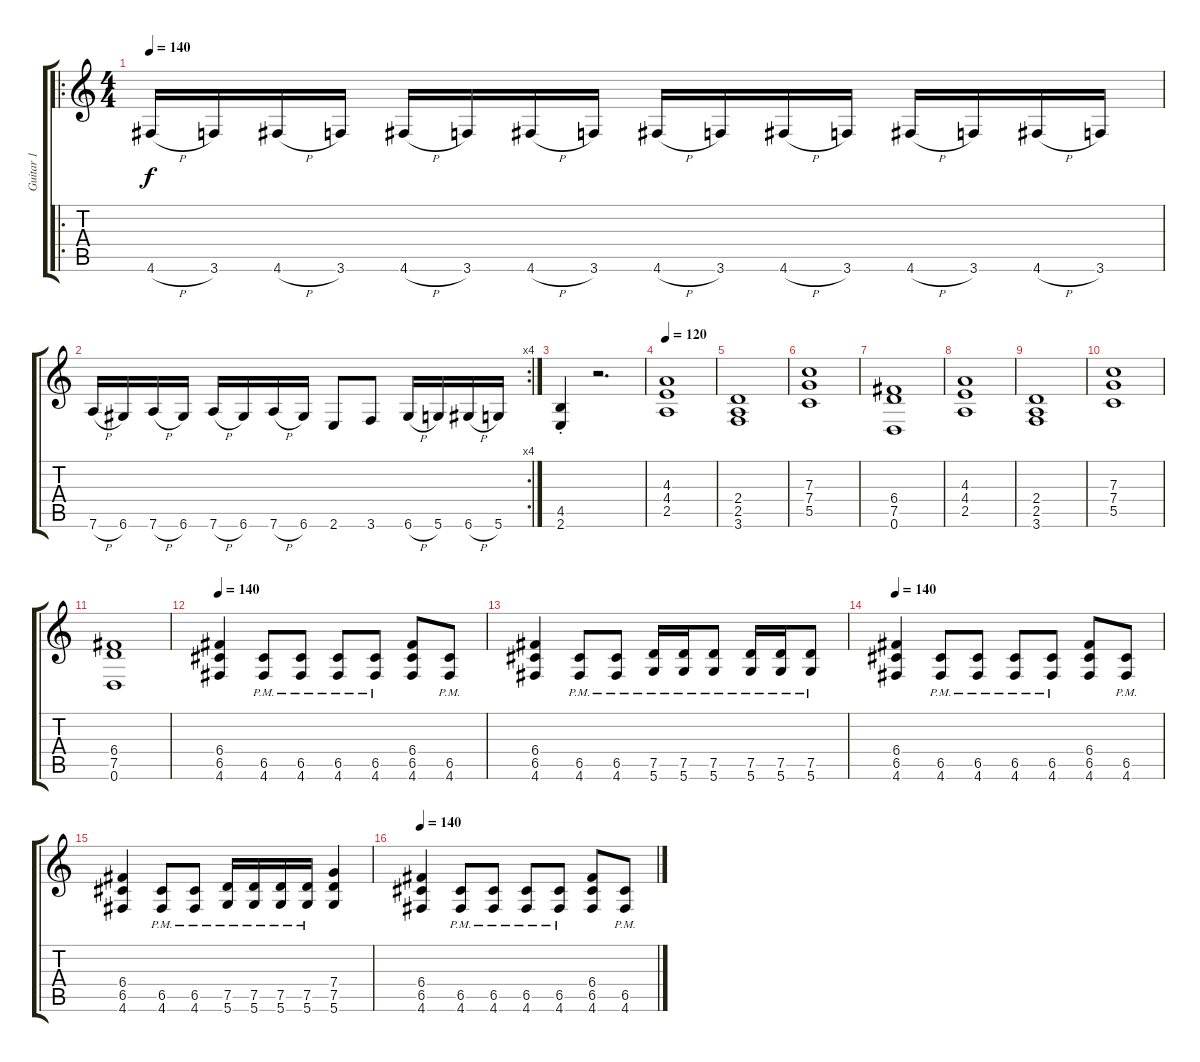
\track ("Guitar 1" "Guitar 1") {instrument distortionguitar}
\staff {score tabs}
\tuning (D4 A3 F3 C3 G2 D2) {hide}
\ro
\ts (4 4)
\tempo 140
\clef g2
\ks c
4.6{h}.16{dy f} 3.6.16 4.6{h}.16 3.6.16 4.6{h}.16 3.6.16 4.6{h}.16 3.6.16 4.6{h}.16 3.6.16 4.6{h}.16 3.6.16 4.6{h}.16 3.6.16 4.6{h}.16 3.6.16 |
\rc 4
7.6{h}.16 6.6.16 7.6{h}.16 6.6.16 7.6{h}.16 6.6.16 7.6{h}.16 6.6.16 2.6.8 3.6.8 6.6{h}.16 5.6.16 6.6{h}.16 5.6.16 |
(4.5{st} 2.6{st}).4 r.2{d} |
\tempo 120
(4.3 4.4 2.5).1 |
(2.4 2.5 3.6).1 |
(7.3 7.4 5.5).1 |
(6.4 7.5 0.6).1 |
(4.3 4.4 2.5).1 |
(2.4 2.5 3.6).1 |
(7.3 7.4 5.5).1 |
(6.4 7.5 0.6).1 |
\tempo 140
(6.4 6.5 4.6).4 (6.5{pm} 4.6{pm}).8 (6.5{pm} 4.6{pm}).8 (6.5{pm} 4.6{pm}).8 (6.5{pm} 4.6{pm}).8 (6.4 6.5 4.6).8 (6.5{pm} 4.6{pm}).8 |
(6.4 6.5 4.6).4 (6.5{pm} 4.6{pm}).8 (6.5{pm} 4.6{pm}).8 (7.5{pm} 5.6{pm}).16 (7.5{pm} 5.6{pm}).16 (7.5{pm} 5.6{pm}).8 (7.5{pm} 5.6{pm}).16 (7.5{pm} 5.6{pm}).16 (7.5{pm} 5.6{pm}).8 |
\tempo 140
(6.4 6.5 4.6).4 (6.5{pm} 4.6{pm}).8 (6.5{pm} 4.6{pm}).8 (6.5{pm} 4.6{pm}).8 (6.5{pm} 4.6{pm}).8 (6.4 6.5 4.6).8 (6.5{pm} 4.6{pm}).8 |
(6.4 6.5 4.6).4 (6.5{pm} 4.6{pm}).8 (6.5{pm} 4.6{pm}).8 (7.5{pm} 5.6{pm}).16 (7.5{pm} 5.6{pm}).16 (7.5{pm} 5.6{pm}).16 (7.5{pm} 5.6{pm}).16 (7.4 7.5 5.6).4 |
\tempo 140
(6.4 6.5 4.6).4 (6.5{pm} 4.6{pm}).8 (6.5{pm} 4.6{pm}).8 (6.5{pm} 4.6{pm}).8 (6.5{pm} 4.6{pm}).8 (6.4 6.5 4.6).8 (6.5{pm} 4.6{pm}).8
